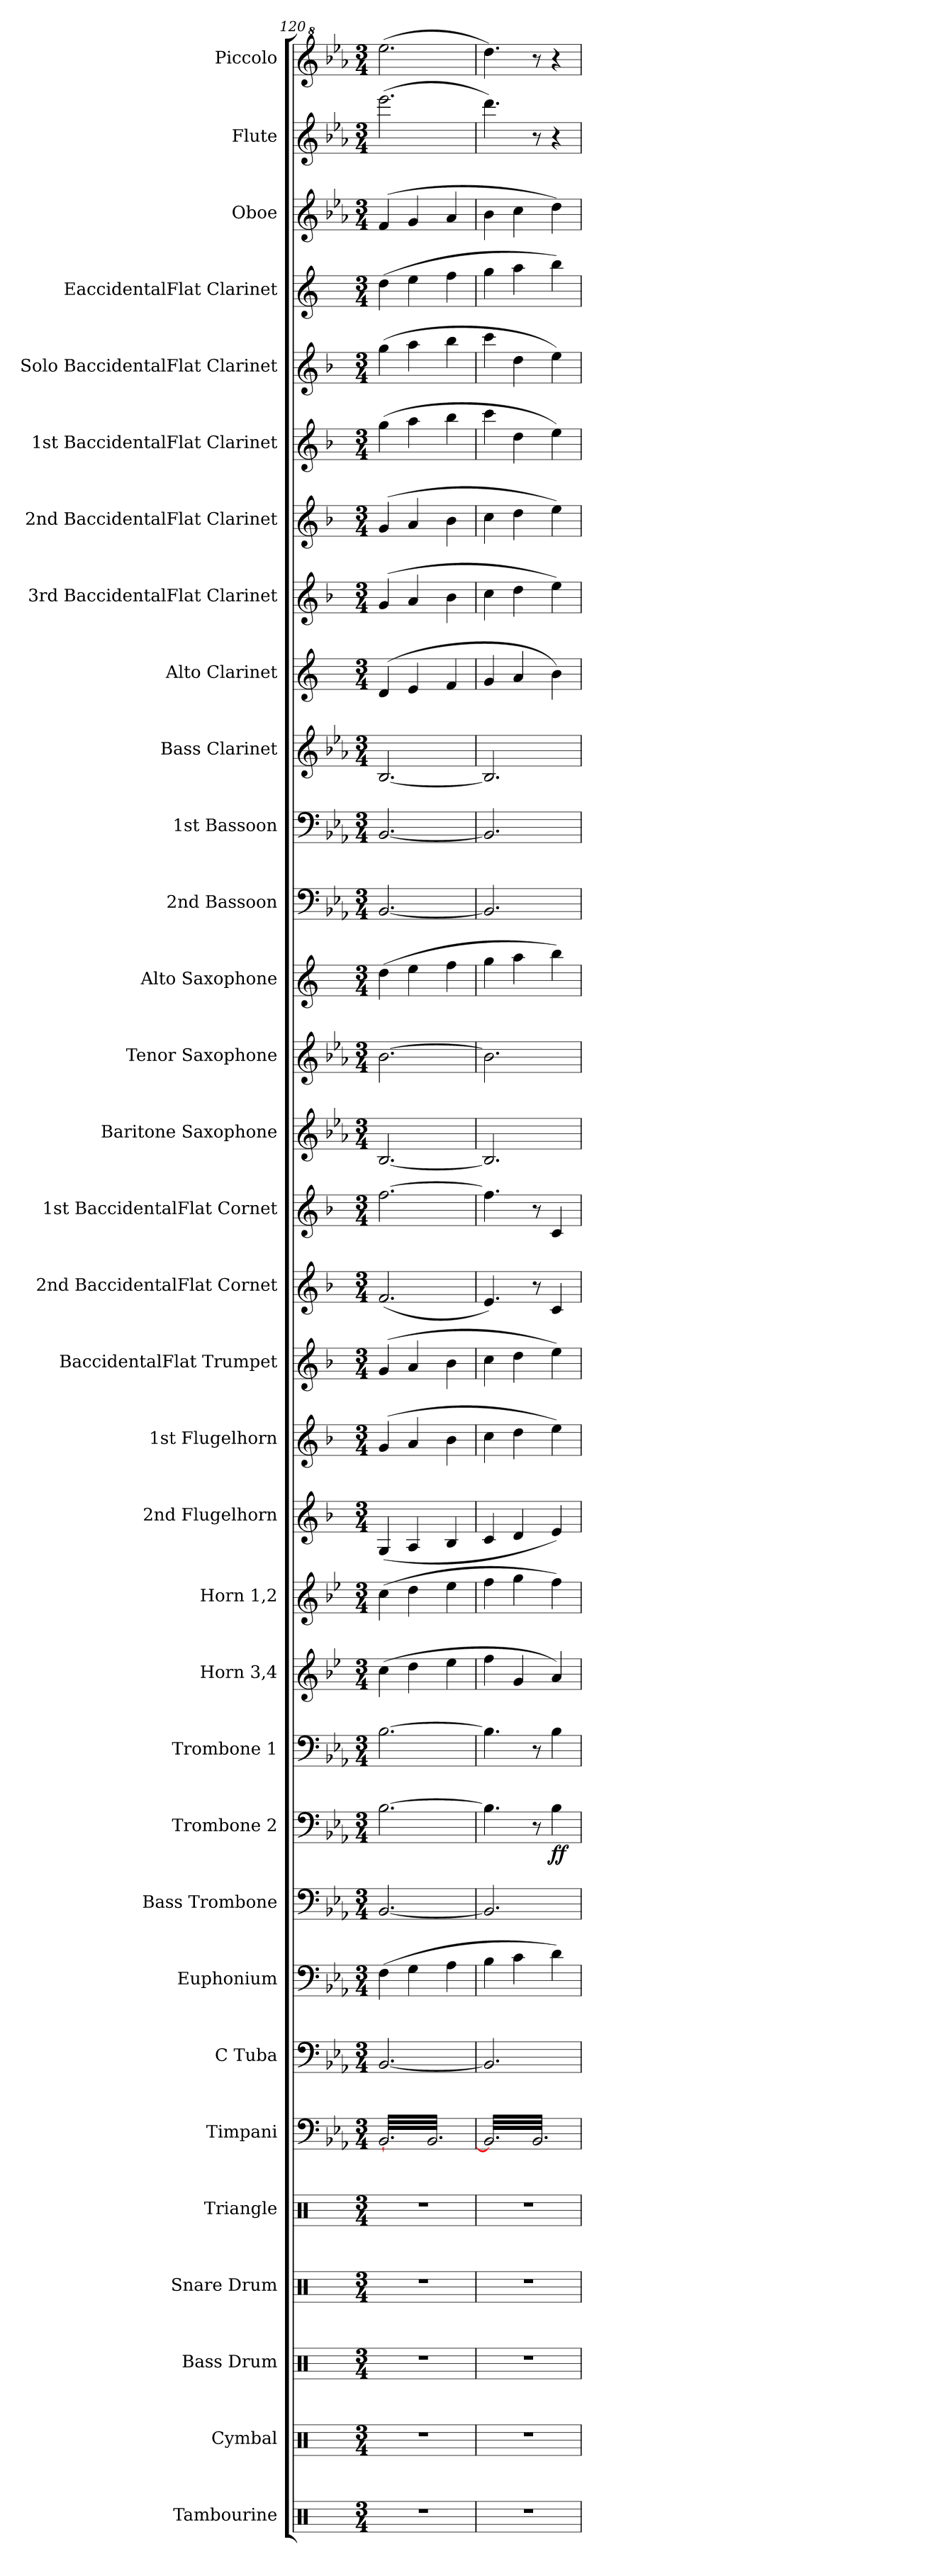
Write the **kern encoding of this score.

**kern	**kern	**kern	**kern	**kern	**kern	**kern	**kern	**kern	**kern	**dynam	**kern	**kern	**kern	**kern	**kern	**kern	**kern	**kern	**kern	**kern	**kern	**kern	**kern	**kern	**kern	**kern	**kern	**kern	**kern	**kern	**kern	**kern	**kern
*part33	*part32	*part31	*part30	*part29	*part28	*part27	*part26	*part25	*part24	*part24	*part23	*part22	*part21	*part20	*part19	*part18	*part17	*part16	*part15	*part14	*part13	*part12	*part11	*part10	*part9	*part8	*part7	*part6	*part5	*part4	*part3	*part2	*part1
*staff33	*staff32	*staff31	*staff30	*staff29	*staff28	*staff27	*staff26	*staff25	*staff24	*staff24	*staff23	*staff22	*staff21	*staff20	*staff19	*staff18	*staff17	*staff16	*staff15	*staff14	*staff13	*staff12	*staff11	*staff10	*staff9	*staff8	*staff7	*staff6	*staff5	*staff4	*staff3	*staff2	*staff1
*I"Tambourine	*I"Cymbal	*I"Bass Drum	*I"Snare Drum	*I"Triangle	*I"Timpani	*I"C Tuba	*I"Euphonium	*I"Bass Trombone	*I"Trombone 2	*	*I"Trombone 1	*I"Horn 3,4	*I"Horn 1,2	*I"2nd Flugelhorn	*I"1st Flugelhorn	*I"BaccidentalFlat Trumpet	*I"2nd BaccidentalFlat Cornet	*I"1st BaccidentalFlat Cornet	*I"Baritone Saxophone	*I"Tenor Saxophone	*I"Alto Saxophone	*I"2nd Bassoon	*I"1st Bassoon	*I"Bass Clarinet	*I"Alto Clarinet	*I"3rd BaccidentalFlat Clarinet	*I"2nd BaccidentalFlat Clarinet	*I"1st BaccidentalFlat Clarinet	*I"Solo BaccidentalFlat Clarinet	*I"EaccidentalFlat Clarinet	*I"Oboe	*I"Flute	*I"Piccolo
*I'Tamb.	*I'Cym.	*I'B. Dr.	*I'Sn. Dr.	*I'Trgl.	*I'Timp.	*I'C Tu.	*I'Eu.	*I'B. Trb.	*I'Trb. 2	*	*I'Trb. 1	*I'Hn. 3,4	*I'Hn. 1,2	*I'2nd Flghn.	*I'1st Flghn.	*I'BaccidentalFlat Tpt.	*I'2nd BaccidentalFlat Cnt.	*I'1st BaccidentalFlat Cnt.	*I'Bar. Sax.	*I'T. Sax.	*I'A. Sax.	*I'2nd Bsn.	*I'1st Bsn.	*I'B. Cl.	*I'A. Cl.	*I'3rd BaccidentalFlat Cl.	*I'2nd BaccidentalFlat Cl.	*I'1st BaccidentalFlat Cl.	*I'Solo BaccidentalFlat Cl.	*I'EaccidentalFlat Cl.	*I'Ob.	*I'Fl.	*I'Picc.
*clefX	*clefX	*clefX	*clefX	*clefX	*clefF4	*clefF4	*clefF4	*clefF4	*clefF4	*	*clefF4	*clefG2	*clefG2	*clefG2	*clefG2	*clefG2	*clefG2	*clefG2	*clefG2	*clefG2	*clefG2	*clefF4	*clefF4	*clefG2	*clefG2	*clefG2	*clefG2	*clefG2	*clefG2	*clefG2	*clefG2	*clefG2	*clefG^2
*	*	*	*	*	*	*	*	*	*	*	*	*ITrd4c7	*ITrd4c7	*ITrd1c2	*ITrd1c2	*ITrd1c2	*ITrd1c2	*ITrd1c2	*ITrd12c21	*ITrd8c14	*ITrd5c9	*	*	*ITrd8c14	*ITrd5c9	*ITrd1c2	*ITrd1c2	*ITrd1c2	*ITrd1c2	*ITrd-2c-3	*	*	*ITrd-7c-12
*k[]	*k[]	*k[]	*k[]	*k[]	*k[b-e-a-]	*k[b-e-a-]	*k[b-e-a-]	*k[b-e-a-]	*k[b-e-a-]	*	*k[b-e-a-]	*k[b-e-a-]	*k[b-e-a-]	*k[b-e-a-]	*k[b-e-a-]	*k[b-e-a-]	*k[b-e-a-]	*k[b-e-a-]	*k[b-e-a-]	*k[b-e-a-]	*k[b-e-a-]	*k[b-e-a-]	*k[b-e-a-]	*k[b-e-a-]	*k[b-e-a-]	*k[b-e-a-]	*k[b-e-a-]	*k[b-e-a-]	*k[b-e-a-]	*k[b-e-a-]	*k[b-e-a-]	*k[b-e-a-]	*k[b-e-a-]
*M3/4	*M3/4	*M3/4	*M3/4	*M3/4	*M3/4	*M3/4	*M3/4	*M3/4	*M3/4	*	*M3/4	*M3/4	*M3/4	*M3/4	*M3/4	*M3/4	*M3/4	*M3/4	*M3/4	*M3/4	*M3/4	*M3/4	*M3/4	*M3/4	*M3/4	*M3/4	*M3/4	*M3/4	*M3/4	*M3/4	*M3/4	*M3/4	*M3/4
=120	=120	=120	=120	=120	=120	=120	=120	=120	=120	=120	=120	=120	=120	=120	=120	=120	=120	=120	=120	=120	=120	=120	=120	=120	=120	=120	=120	=120	=120	=120	=120	=120	=120
*	*	*	*	*	*tremolo	*	*	*	*	*	*	*	*	*	*	*	*	*	*	*	*	*	*	*	*	*	*	*	*	*	*	*	*
2.r	2.r	2.r	2.r	2.r	[32BB-/LLL	[2.BB-/	(4F\	[2.BB-/	[2.B-\	.	[2.B-\	(4f\	(4f\	(4F/	(4f/	(4f/	(2.e-/	[2.ee-\	[2.BB-/	[2.B-\	(4f\	[2.BB-/	[2.BB-/	[2.BB-/	(4F/	(4f/	(4f/	(4ff\	(4ff\	(4ff\	(4f/	(2.eee-\	(2.eeee-\
.	.	.	.	.	32BB-/	.	.	.	.	.	.	.	.	.	.	.	.	.	.	.	.	.	.	.	.	.	.	.	.	.	.	.	.
.	.	.	.	.	32BB-/	.	.	.	.	.	.	.	.	.	.	.	.	.	.	.	.	.	.	.	.	.	.	.	.	.	.	.	.
.	.	.	.	.	32BB-/	.	.	.	.	.	.	.	.	.	.	.	.	.	.	.	.	.	.	.	.	.	.	.	.	.	.	.	.
.	.	.	.	.	32BB-/	.	.	.	.	.	.	.	.	.	.	.	.	.	.	.	.	.	.	.	.	.	.	.	.	.	.	.	.
.	.	.	.	.	32BB-/	.	.	.	.	.	.	.	.	.	.	.	.	.	.	.	.	.	.	.	.	.	.	.	.	.	.	.	.
.	.	.	.	.	32BB-/	.	.	.	.	.	.	.	.	.	.	.	.	.	.	.	.	.	.	.	.	.	.	.	.	.	.	.	.
.	.	.	.	.	32BB-/	.	.	.	.	.	.	.	.	.	.	.	.	.	.	.	.	.	.	.	.	.	.	.	.	.	.	.	.
.	.	.	.	.	32BB-/	.	4G\	.	.	.	.	4g\	4g\	4G/	4g/	4g/	.	.	.	.	4g\	.	.	.	4G/	4g/	4g/	4gg\	4gg\	4gg\	4g/	.	.
.	.	.	.	.	32BB-/	.	.	.	.	.	.	.	.	.	.	.	.	.	.	.	.	.	.	.	.	.	.	.	.	.	.	.	.
.	.	.	.	.	32BB-/	.	.	.	.	.	.	.	.	.	.	.	.	.	.	.	.	.	.	.	.	.	.	.	.	.	.	.	.
.	.	.	.	.	32BB-/	.	.	.	.	.	.	.	.	.	.	.	.	.	.	.	.	.	.	.	.	.	.	.	.	.	.	.	.
.	.	.	.	.	32BB-/	.	.	.	.	.	.	.	.	.	.	.	.	.	.	.	.	.	.	.	.	.	.	.	.	.	.	.	.
.	.	.	.	.	32BB-/	.	.	.	.	.	.	.	.	.	.	.	.	.	.	.	.	.	.	.	.	.	.	.	.	.	.	.	.
.	.	.	.	.	32BB-/	.	.	.	.	.	.	.	.	.	.	.	.	.	.	.	.	.	.	.	.	.	.	.	.	.	.	.	.
.	.	.	.	.	32BB-/	.	.	.	.	.	.	.	.	.	.	.	.	.	.	.	.	.	.	.	.	.	.	.	.	.	.	.	.
.	.	.	.	.	32BB-/	.	4A-\	.	.	.	.	4a-\	4a-\	4A-/	4a-\	4a-\	.	.	.	.	4a-\	.	.	.	4A-/	4a-\	4a-\	4aa-\	4aa-\	4aa-\	4a-/	.	.
.	.	.	.	.	32BB-/	.	.	.	.	.	.	.	.	.	.	.	.	.	.	.	.	.	.	.	.	.	.	.	.	.	.	.	.
.	.	.	.	.	32BB-/	.	.	.	.	.	.	.	.	.	.	.	.	.	.	.	.	.	.	.	.	.	.	.	.	.	.	.	.
.	.	.	.	.	32BB-/	.	.	.	.	.	.	.	.	.	.	.	.	.	.	.	.	.	.	.	.	.	.	.	.	.	.	.	.
.	.	.	.	.	32BB-/	.	.	.	.	.	.	.	.	.	.	.	.	.	.	.	.	.	.	.	.	.	.	.	.	.	.	.	.
.	.	.	.	.	32BB-/	.	.	.	.	.	.	.	.	.	.	.	.	.	.	.	.	.	.	.	.	.	.	.	.	.	.	.	.
.	.	.	.	.	32BB-/	.	.	.	.	.	.	.	.	.	.	.	.	.	.	.	.	.	.	.	.	.	.	.	.	.	.	.	.
.	.	.	.	.	32BB-/JJJ	.	.	.	.	.	.	.	.	.	.	.	.	.	.	.	.	.	.	.	.	.	.	.	.	.	.	.	.
=121	=121	=121	=121	=121	=121	=121	=121	=121	=121	=121	=121	=121	=121	=121	=121	=121	=121	=121	=121	=121	=121	=121	=121	=121	=121	=121	=121	=121	=121	=121	=121	=121	=121
2.r	2.r	2.r	2.r	2.r	32BB-/]LLL	2.BB-/]	4B-\	2.BB-/]	4.B-\]	.	4.B-\]	4b-\	4b-\	4B-/	4b-\	4b-\	4.d/)	4.ee-\]	2.BB-/]	2.B-\]	4b-\	2.BB-/]	2.BB-/]	2.BB-/]	4B-/	4b-\	4b-\	4bb-\	4bb-\	4bb-\	4b-\	4.ddd\)	4.dddd\)
.	.	.	.	.	32BB-/	.	.	.	.	.	.	.	.	.	.	.	.	.	.	.	.	.	.	.	.	.	.	.	.	.	.	.	.
.	.	.	.	.	32BB-/	.	.	.	.	.	.	.	.	.	.	.	.	.	.	.	.	.	.	.	.	.	.	.	.	.	.	.	.
.	.	.	.	.	32BB-/	.	.	.	.	.	.	.	.	.	.	.	.	.	.	.	.	.	.	.	.	.	.	.	.	.	.	.	.
.	.	.	.	.	32BB-/	.	.	.	.	.	.	.	.	.	.	.	.	.	.	.	.	.	.	.	.	.	.	.	.	.	.	.	.
.	.	.	.	.	32BB-/	.	.	.	.	.	.	.	.	.	.	.	.	.	.	.	.	.	.	.	.	.	.	.	.	.	.	.	.
.	.	.	.	.	32BB-/	.	.	.	.	.	.	.	.	.	.	.	.	.	.	.	.	.	.	.	.	.	.	.	.	.	.	.	.
.	.	.	.	.	32BB-/	.	.	.	.	.	.	.	.	.	.	.	.	.	.	.	.	.	.	.	.	.	.	.	.	.	.	.	.
.	.	.	.	.	32BB-/	.	4c\	.	.	.	.	4c/	4cc\	4c/	4cc\	4cc\	.	.	.	.	4cc\	.	.	.	4c/	4cc\	4cc\	4cc\	4cc\	4ccc\	4cc\	.	.
.	.	.	.	.	32BB-/	.	.	.	.	.	.	.	.	.	.	.	.	.	.	.	.	.	.	.	.	.	.	.	.	.	.	.	.
.	.	.	.	.	32BB-/	.	.	.	.	.	.	.	.	.	.	.	.	.	.	.	.	.	.	.	.	.	.	.	.	.	.	.	.
.	.	.	.	.	32BB-/	.	.	.	.	.	.	.	.	.	.	.	.	.	.	.	.	.	.	.	.	.	.	.	.	.	.	.	.
.	.	.	.	.	32BB-/	.	.	.	8r	.	8r	.	.	.	.	.	8r	8r	.	.	.	.	.	.	.	.	.	.	.	.	.	8r	8r
.	.	.	.	.	32BB-/	.	.	.	.	.	.	.	.	.	.	.	.	.	.	.	.	.	.	.	.	.	.	.	.	.	.	.	.
.	.	.	.	.	32BB-/	.	.	.	.	.	.	.	.	.	.	.	.	.	.	.	.	.	.	.	.	.	.	.	.	.	.	.	.
.	.	.	.	.	32BB-/	.	.	.	.	.	.	.	.	.	.	.	.	.	.	.	.	.	.	.	.	.	.	.	.	.	.	.	.
!	!	!	!	!	!	!	!	!	!	!LO:DY:b	!	!	!	!	!	!	!	!	!	!	!	!	!	!	!	!	!	!	!	!	!	!	!
.	.	.	.	.	32BB-/	.	4d\)	.	4B-\	ff	4B-\	4d/)	4b-\)	4d/)	4dd\)	4dd\)	4B-/	4B-/	.	.	4dd\)	.	.	.	4d\)	4dd\)	4dd\)	4dd\)	4dd\)	4ddd\)	4dd\)	4r	4r
.	.	.	.	.	32BB-/	.	.	.	.	.	.	.	.	.	.	.	.	.	.	.	.	.	.	.	.	.	.	.	.	.	.	.	.
.	.	.	.	.	32BB-/	.	.	.	.	.	.	.	.	.	.	.	.	.	.	.	.	.	.	.	.	.	.	.	.	.	.	.	.
.	.	.	.	.	32BB-/	.	.	.	.	.	.	.	.	.	.	.	.	.	.	.	.	.	.	.	.	.	.	.	.	.	.	.	.
.	.	.	.	.	32BB-/	.	.	.	.	.	.	.	.	.	.	.	.	.	.	.	.	.	.	.	.	.	.	.	.	.	.	.	.
.	.	.	.	.	32BB-/	.	.	.	.	.	.	.	.	.	.	.	.	.	.	.	.	.	.	.	.	.	.	.	.	.	.	.	.
.	.	.	.	.	32BB-/	.	.	.	.	.	.	.	.	.	.	.	.	.	.	.	.	.	.	.	.	.	.	.	.	.	.	.	.
.	.	.	.	.	32BB-/JJJ	.	.	.	.	.	.	.	.	.	.	.	.	.	.	.	.	.	.	.	.	.	.	.	.	.	.	.	.
*	*	*	*	*	*Xtremolo	*	*	*	*	*	*	*	*	*	*	*	*	*	*	*	*	*	*	*	*	*	*	*	*	*	*	*	*
=	=	=	=	=	=	=	=	=	=	=	=	=	=	=	=	=	=	=	=	=	=	=	=	=	=	=	=	=	=	=	=	=	=
*-	*-	*-	*-	*-	*-	*-	*-	*-	*-	*-	*-	*-	*-	*-	*-	*-	*-	*-	*-	*-	*-	*-	*-	*-	*-	*-	*-	*-	*-	*-	*-	*-	*-
